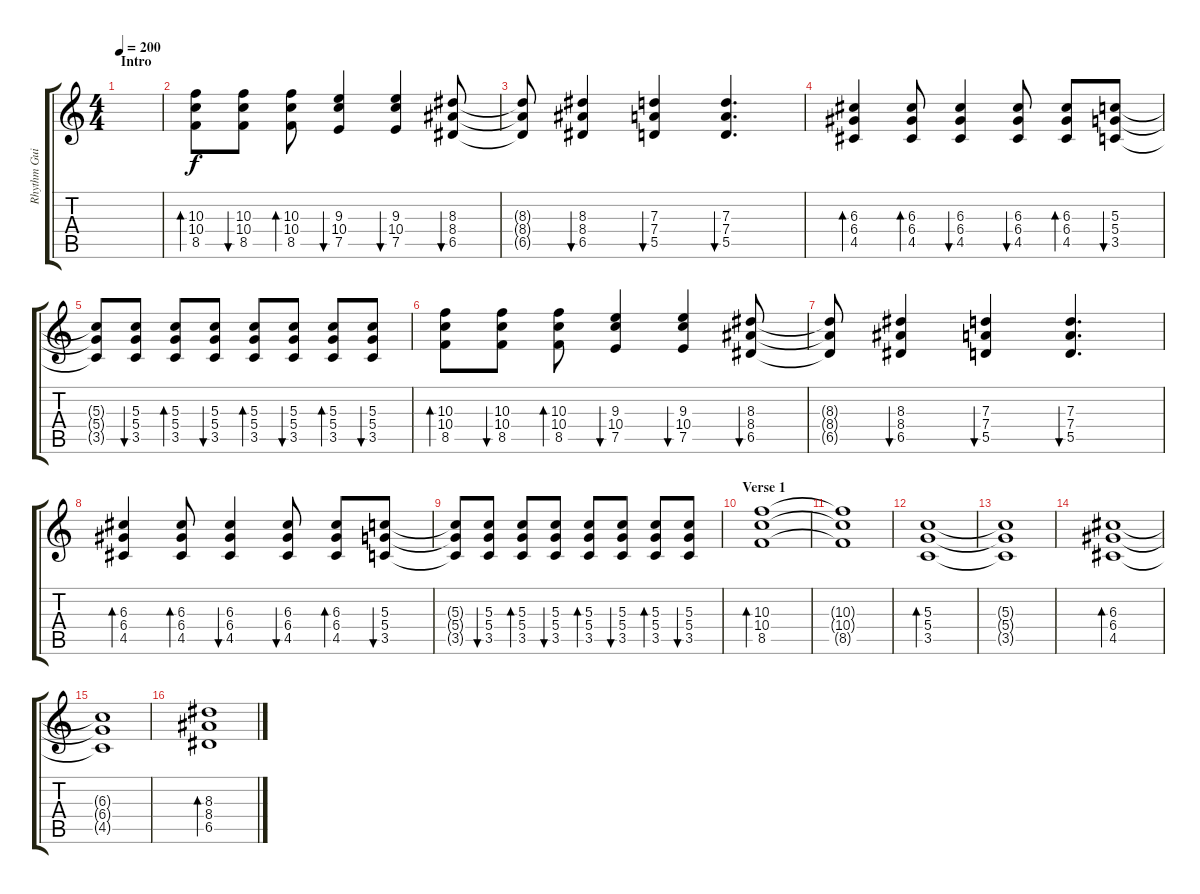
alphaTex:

\track ("Rhythm Guitar" "Rhythm Gui") {instrument overdrivenguitar}
\staff {score tabs}
\tuning (E4 B3 G3 D3 A2 E2) {hide}
\ts (4 4)
\section ("" "Intro")
\tempo 200
\clef g2
\ks c
|
(10.3 10.4 8.5).8{bd 30} (10.3 10.4 8.5).8{bu 30} (10.3 10.4 8.5).8{bd 30} (9.3 10.4 7.5).4{bu 30} (9.3 10.4 7.5).4{bu 30} (8.3 8.4 6.5).8{bu 30} |
(8.3{t} 8.4{t} 6.5{t}).8 (8.3 8.4 6.5).4{bu 30} (7.3 7.4 5.5).4{bu 30} (7.3 7.4 5.5).4{d bu 30} |
(6.3 6.4 4.5).4{bd 30} (6.3 6.4 4.5).8{bd 30} (6.3 6.4 4.5).4{bu 30} (6.3 6.4 4.5).8{bu 30} (6.3 6.4 4.5).8{bd 30} (5.3 5.4 3.5).8{bu 30} |
(5.3{t} 5.4{t} 3.5{t}).8 (5.3 5.4 3.5).8{bu 30} (5.3 5.4 3.5).8{bd 30} (5.3 5.4 3.5).8{bu 30} (5.3 5.4 3.5).8{bd 30} (5.3 5.4 3.5).8{bu 30} (5.3 5.4 3.5).8{bd 30} (5.3 5.4 3.5).8{bu 30} |
(10.3 10.4 8.5).8{bd 30} (10.3 10.4 8.5).8{bu 30} (10.3 10.4 8.5).8{bd 30} (9.3 10.4 7.5).4{bu 30} (9.3 10.4 7.5).4{bu 30} (8.3 8.4 6.5).8{bu 30} |
(8.3{t} 8.4{t} 6.5{t}).8 (8.3 8.4 6.5).4{bu 30} (7.3 7.4 5.5).4{bu 30} (7.3 7.4 5.5).4{d bu 30} |
(6.3 6.4 4.5).4{bd 30} (6.3 6.4 4.5).8{bd 30} (6.3 6.4 4.5).4{bu 30} (6.3 6.4 4.5).8{bu 30} (6.3 6.4 4.5).8{bd 30} (5.3 5.4 3.5).8{bu 30} |
(5.3{t} 5.4{t} 3.5{t}).8 (5.3 5.4 3.5).8{bu 30} (5.3 5.4 3.5).8{bd 30} (5.3 5.4 3.5).8{bu 30} (5.3 5.4 3.5).8{bd 30} (5.3 5.4 3.5).8{bu 30} (5.3 5.4 3.5).8{bd 30} (5.3 5.4 3.5).8{bu 30} |
\section ("" "Verse 1")
(10.3 10.4 8.5).1{bd 30} |
(10.3{t} 10.4{t} 8.5{t}).1 |
(5.3 5.4 3.5).1{bd 30} |
(5.3{t} 5.4{t} 3.5{t}).1 |
(6.3 6.4 4.5).1{bd 30} |
(6.3{t} 6.4{t} 4.5{t}).1 |
(8.3 8.4 6.5).1{bd 30}
